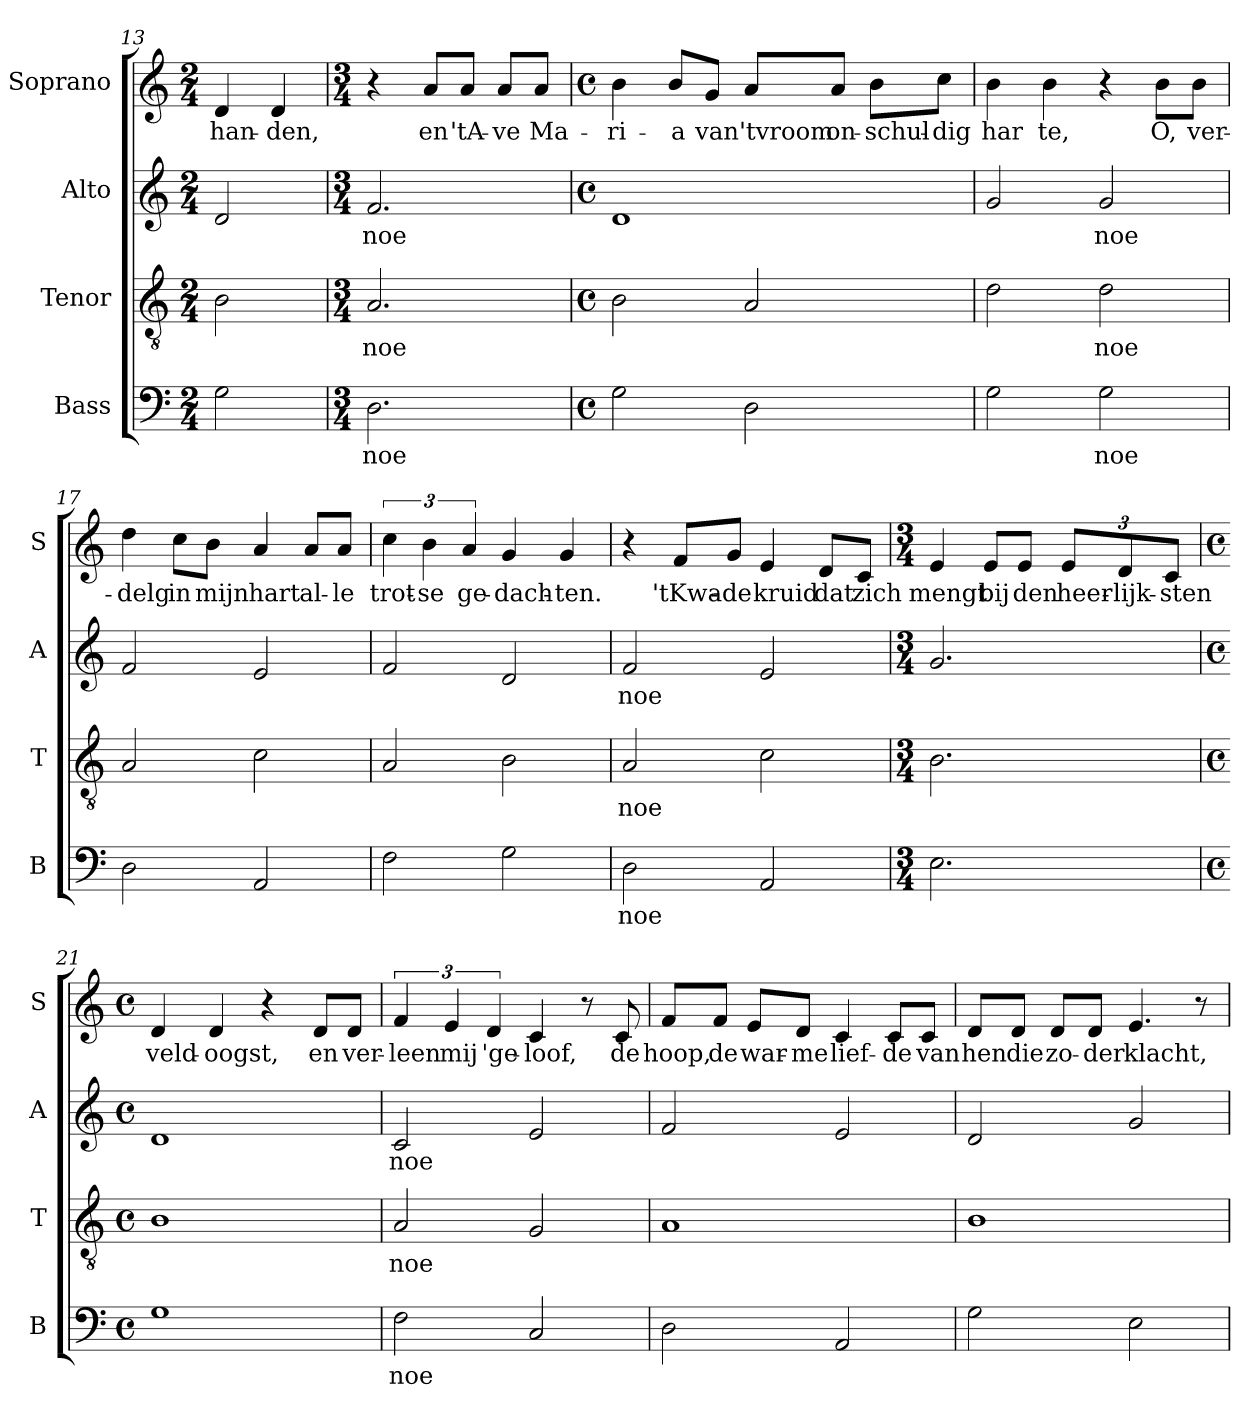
**kern	**text	**kern	**text	**kern	**text	**kern	**text
*part4	*part4	*part3	*part3	*part2	*part2	*part1	*part1
*staff4	*staff4	*staff3	*staff3	*staff2	*staff2	*staff1	*staff1
*I"Bass	*	*I"Tenor	*	*I"Alto	*	*I"Soprano	*
*I'B	*	*I'T	*	*I'A	*	*I'S	*
*clefF4	*	*clefGv2	*	*clefG2	*	*clefG2	*
*k[]	*	*k[]	*	*k[]	*	*k[]	*
*C:	*	*C:	*	*C:	*	*C:	*
*M2/4	*	*M2/4	*	*M2/4	*	*M2/4	*
=13	=13	=13	=13	=13	=13	=13	=13
2G\	.	2B\	.	2d/	.	4d/	han-
.	.	.	.	.	.	4d/	-den,
=14	=14	=14	=14	=14	=14	=14	=14
*M3/4	*	*M3/4	*	*M3/4	*	*M3/4	*
2.D\	noe	2.A/	noe	2.f/	noe	4r	.
.	.	.	.	.	.	8a/L	en
.	.	.	.	.	.	8a/J	'tA-
.	.	.	.	.	.	8a/L	-ve
.	.	.	.	.	.	8a/J	Ma-
=15	=15	=15	=15	=15	=15	=15	=15
*M4/4	*	*M4/4	*	*M4/4	*	*M4/4	*
*met(c)	*	*met(c)	*	*met(c)	*	*met(c)	*
2G\	.	2B\	.	1d	.	4b\	-ri-
.	.	.	.	.	.	8b/L	-a
.	.	.	.	.	.	8g/J	van
2D\	.	2A/	.	.	.	8a/L	'tvroom
.	.	.	.	.	.	8a/J	on-
.	.	.	.	.	.	8b\L	-schul-
.	.	.	.	.	.	8cc\J	-dig
!!LO:LB:g=z
=16	=16	=16	=16	=16	=16	=16	=16
2G\	.	2d\	.	2g/	.	4b\	har
.	.	.	.	.	.	4b\	te,
2G\	noe	2d\	noe	2g/	noe	4r	.
.	.	.	.	.	.	8b\L	O,
.	.	.	.	.	.	8b\J	ver-
=17	=17	=17	=17	=17	=17	=17	=17
2D\	.	2A/	.	2f/	.	4dd\	-delg
.	.	.	.	.	.	8cc\L	in
.	.	.	.	.	.	8b\J	mijn
2AA/	.	2c\	.	2e/	.	4a/	hart
.	.	.	.	.	.	8a/L	al-
.	.	.	.	.	.	8a/J	-le
=18	=18	=18	=18	=18	=18	=18	=18
2F\	.	2A/	.	2f/	.	6cc\	trot-
.	.	.	.	.	.	6b\	-se
.	.	.	.	.	.	6a/	ge-
2G\	.	2B\	.	2d/	.	4g/	-dach-
.	.	.	.	.	.	4g/	-ten.
=19	=19	=19	=19	=19	=19	=19	=19
2D\	noe	2A/	noe	2f/	noe	4r	.
.	.	.	.	.	.	8f/L	'tKwa-
.	.	.	.	.	.	8g/J	-de
2AA/	.	2c\	.	2e/	.	4e/	kruid
.	.	.	.	.	.	8d/L	dat
.	.	.	.	.	.	8c/J	zich
!!LO:LB:g=z
=20	=20	=20	=20	=20	=20	=20	=20
*M3/4	*	*M3/4	*	*M3/4	*	*M3/4	*
2.E\	.	2.B\	.	2.g/	.	4e/	mengt
.	.	.	.	.	.	8e/L	bij
.	.	.	.	.	.	8e/J	den
.	.	.	.	.	.	12e/L	heer-
.	.	.	.	.	.	12d/	-lijk-
.	.	.	.	.	.	12c/J	-sten
=21	=21	=21	=21	=21	=21	=21	=21
*M4/4	*	*M4/4	*	*M4/4	*	*M4/4	*
*met(c)	*	*met(c)	*	*met(c)	*	*met(c)	*
1G	.	1B	.	1d	.	4d/	veld-
.	.	.	.	.	.	4d/	-oogst,
.	.	.	.	.	.	4r	.
.	.	.	.	.	.	8d/L	en
.	.	.	.	.	.	8d/J	ver-
=22	=22	=22	=22	=22	=22	=22	=22
2F\	noe	2A/	noe	2c/	noe	6f/	-leen
.	.	.	.	.	.	6e/	mij
.	.	.	.	.	.	6d/	'ge-
2C/	.	2G/	.	2e/	.	4c/	-loof,
.	.	.	.	.	.	8r	.
.	.	.	.	.	.	8c/	de
=23	=23	=23	=23	=23	=23	=23	=23
2D\	.	1A	.	2f/	.	8f/L	hoop,
.	.	.	.	.	.	8f/J	de
.	.	.	.	.	.	8e/L	war-
.	.	.	.	.	.	8d/J	-me
2AA/	.	.	.	2e/	.	4c/	lief-
.	.	.	.	.	.	8c/L	-de
.	.	.	.	.	.	8c/J	van
!!LO:PB:g=z
=24	=24	=24	=24	=24	=24	=24	=24
2G\	.	1B	.	2d/	.	8d/L	hen
.	.	.	.	.	.	8d/J	die
.	.	.	.	.	.	8d/L	zo-
.	.	.	.	.	.	8d/J	-der
2E\	.	.	.	2g/	.	4.e/	klacht,
.	.	.	.	.	.	8r	.
=	=	=	=	=	=	=	=
*-	*-	*-	*-	*-	*-	*-	*-
